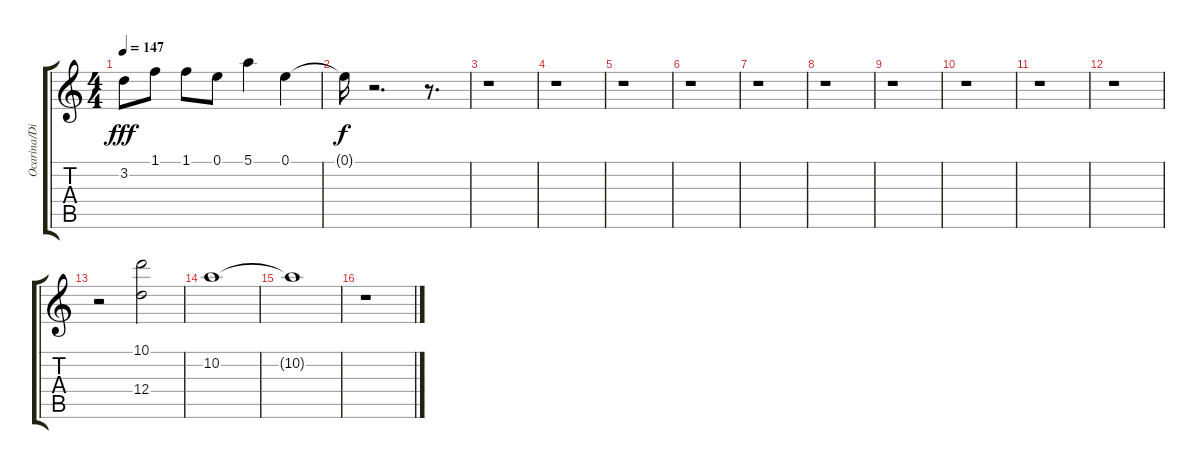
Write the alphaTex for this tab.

\track ("Ocarina/Distortion Gutiar (Lead)" "Ocarina/Di") {instrument distortionguitar}
\staff {score tabs}
\tuning (E4 B3 G3 D3 A2 E2) {hide}
\ts (4 4)
\tempo 147
\clef g2
\ks c
3.2.8{dy fff} 1.1.8 1.1.8 0.1.8 5.1.4 0.1.4 |
0.1{t}.16{dy f} r.2{d} r.8{d} |
r.1 |
r.1 |
r.1 |
r.1 |
r.1 |
r.1 |
r.1 |
r.1 |
r.1 |
r.1 |
r.2 (10.1 12.4).2 |
10.2.1 |
10.2{t}.1 |
r.1
